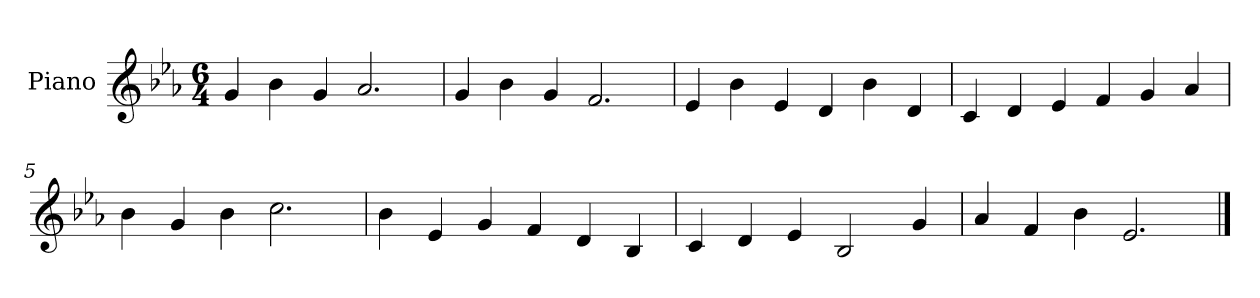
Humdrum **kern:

**kern
*part1
*staff1
*I"Piano
*I'Pno
*clefG2
*k[b-e-a-]
*M6/4
=1
4g/
4b-\
4g/
2.a-/
=2
4g/
4b-\
4g/
2.f/
=3
4e-/
4b-\
4e-/
4d/
4b-\
4d/
=4
4c/
4d/
4e-/
4f/
4g/
4a-/
=5
4b-\
4g/
4b-\
2.cc\
=6
4b-\
4e-/
4g/
4f/
4d/
4B-/
=7
4c/
4d/
4e-/
2B-/
4g/
=8
4a-/
4f/
4b-\
2.e-/
==
*-
